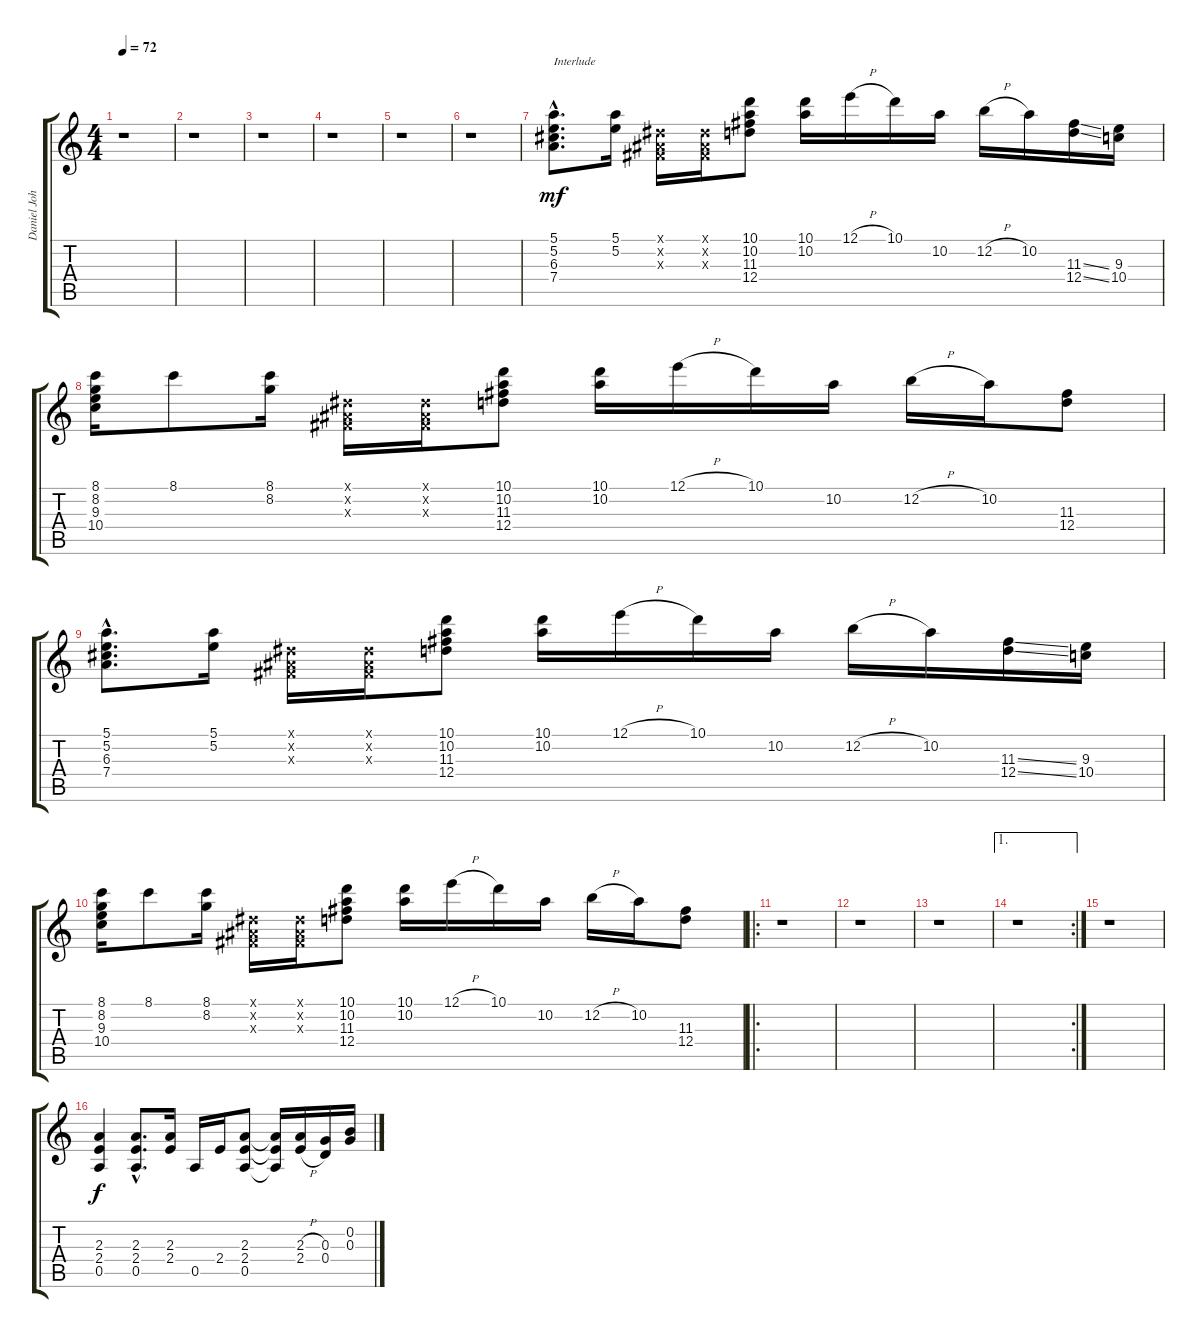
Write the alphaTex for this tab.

\track ("Daniel Johns( Gtr2 clean)" "Daniel Joh") {instrument electricguitarclean}
\staff {score tabs}
\tuning (E4 B3 G3 D3 A2 E2) {hide}
\ts (4 4)
\tempo 72
\clef g2
\ks c
r.1{dy f} |
r.1 |
r.1 |
r.1 |
r.1 |
r.1 |
(5.1{hac} 5.2{hac} 6.3{hac} 7.4{hac}).8{d txt "Interlude" dy mf} (5.1 5.2).16 (-1.1{x} -1.2{x} -1.3{x}).16 (-1.1{x} -1.2{x} -1.3{x}).16 (10.1 10.2 11.3 12.4).8 (10.1 10.2).16 12.1{h}.16 10.1.16 10.2.16 12.2{h}.16 10.2.16 (11.3{ss} 12.4{ss}).16 (9.3 10.4).16 |
(8.1 8.2 9.3 10.4).16 8.1.8 (8.1 8.2).16 (-1.1{x} -1.2{x} -1.3{x}).16 (-1.1{x} -1.2{x} -1.3{x}).16 (10.1 10.2 11.3 12.4).8 (10.1 10.2).16 12.1{h}.16 10.1.16 10.2.16 12.2{h}.16 10.2.16 (11.3 12.4).8 |
(5.1{hac} 5.2{hac} 6.3{hac} 7.4{hac}).8{d} (5.1 5.2).16 (-1.1{x} -1.2{x} -1.3{x}).16 (-1.1{x} -1.2{x} -1.3{x}).16 (10.1 10.2 11.3 12.4).8 (10.1 10.2).16 12.1{h}.16 10.1.16 10.2.16 12.2{h}.16 10.2.16 (11.3{ss} 12.4{ss}).16 (9.3 10.4).16 |
(8.1 8.2 9.3 10.4).16 8.1.8 (8.1 8.2).16 (-1.1{x} -1.2{x} -1.3{x}).16 (-1.1{x} -1.2{x} -1.3{x}).16 (10.1 10.2 11.3 12.4).8 (10.1 10.2).16 12.1{h}.16 10.1.16 10.2.16 12.2{h}.16 10.2.16 (11.3 12.4).8 |
\ro
r.1 |
r.1 |
r.1 |
\ae 1
\rc 2
r.1 |
r.1 |
(2.3 2.4 0.5).4{dy f} (2.3{hac} 2.4{hac} 0.5{hac}).8{d} (2.3 2.4).16 0.5.16 2.4.16 (2.3 2.4 0.5).8 (2.3{t} 2.4{t} 0.5{t}).16 (2.3{h} 2.4{h}).16 (0.3 0.4).16 (0.2 0.3).16
